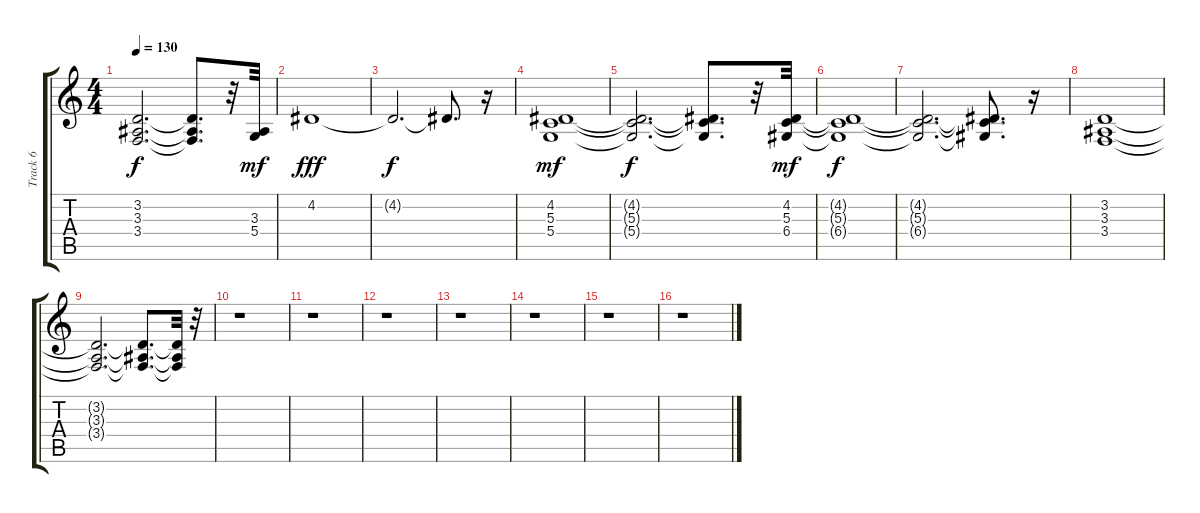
\track ("Track 6" "Track 6") {instrument synthstrings1}
\staff {score tabs}
\tuning (E4 B3 G3 D3 A2 E2) {hide}
\ts (4 4)
\tempo 130
\clef g2
\ks c
(3.2{t} 3.3{t} 3.4{t}).2{d dy f} (3.2{t} 3.3{t} 3.4{t}).8{d} r.32 (3.3 5.4).32{dy mf} |
4.2.1{dy fff} |
4.2{t}.2{d dy f} 4.2{t}.8{d} r.16 |
(4.2 5.3 5.4).1{dy mf} |
(4.2{t} 5.3{t} 5.4{t}).2{d dy f} (4.2{t} 5.3{t} 5.4{t}).8{d} r.32 (4.2 5.3 6.4).32{dy mf} |
(4.2{t} 5.3{t} 6.4{t}).1{dy f} |
(4.2{t} 5.3{t} 6.4{t}).2{d} (4.2{t} 5.3{t} 6.4{t}).8{d} r.16 |
(3.2 3.3 3.4).1 |
(3.2{t} 3.3{t} 3.4{t}).2{d} (3.2{t} 3.3{t} 3.4{t}).8{d} (3.2{t} 3.3{t} 3.4{t}).32 r.32 |
r.1 |
r.1 |
r.1 |
r.1 |
r.1 |
r.1 |
r.1
